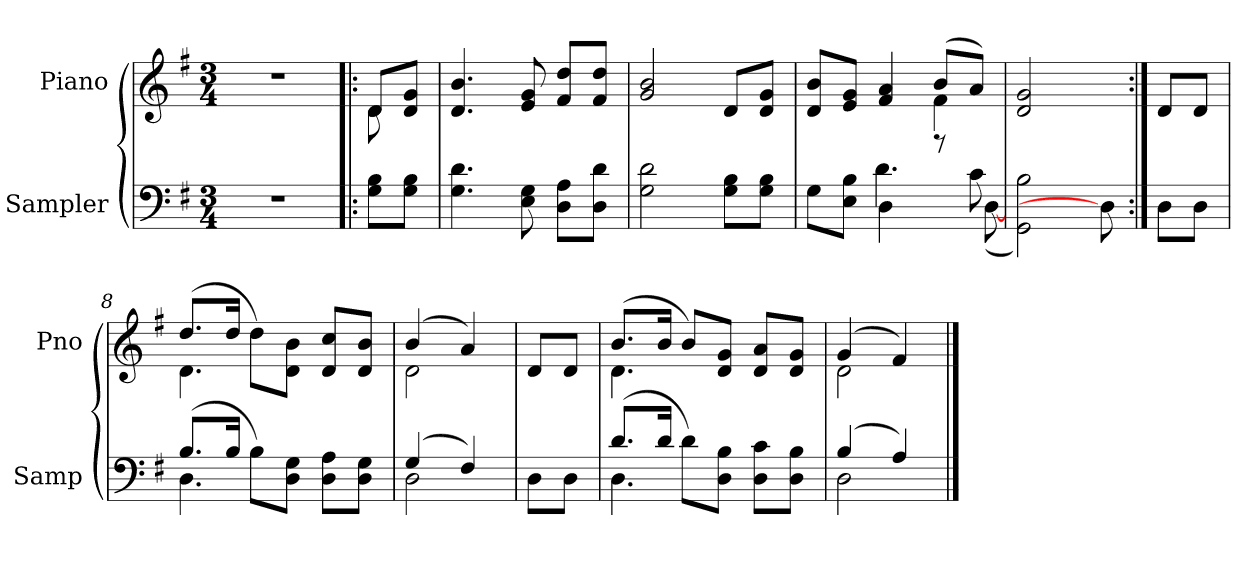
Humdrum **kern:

**kern	**kern
*part2	*part1
*staff2	*staff1
*I"Sampler	*I"Piano
*I'Samp	*I'Pno
*clefF4	*clefG2
*k[f#]	*k[f#]
*G:	*G:
*M3/4	*M3/4
=1	=1
2.r	2.r
=2!|:	=2!|:
*	*^
8G\ 8B\L	8d/L	8d
8G\ 8B\J	8d/ 8g/J	8ryy
*	*v	*v
=3	=3
4.G 4.d	4.d 4.b
8E 8G	8e 8g
8D\ 8A\L	8f#/ 8dd/L
8D\ 8d\J	8f#/ 8dd/J
=4	=4
2G 2d	2g 2b
8G\ 8B\L	8d/L
8G\ 8B\J	8d/ 8g/J
=5	=5
*^	*^
8G\L	4ryy	8d/ 8b/L	2ryy
8E\ 8B\J	.	8e/ 8g/J	.
4D\	4.d	4f# 4a	.
8r	.	(8b/L	4f#
8c\	([8D	8a/J)	.
*v	*v	*	*
*	*v	*v
=6	=6
2GG 2B)	2d 2g
8D]	8ryy
=7:|!	=7:|!
8D\L	8d/L
8D\J	8d/J
=8	=8
*^	*^
(8.B/L	4.D	(8.dd/L	4.d
16B/Jk	.	16dd/Jk	.
8B\L)	.	8dd\L)	.
8D\ 8G\J	4.ryy	8d\ 8b\J	4.ryy
8D\ 8A\L	.	8d/ 8cc/L	.
8D\ 8G\J	.	8d/ 8b/J	.
=9	=9	=9	=9
(4G/	2D	(4b/	2d
4F#/)	.	4a/)	.
*v	*v	*	*
*	*v	*v
=10	=10
8D\L	8d/L
8D\J	8d/J
=11	=11
*^	*^
(8.d/L	4.D	(8.b/L	4.d
16d/Jk	.	16b/Jk	.
8d\L)	.	8b/L)	.
8D\ 8B\J	4.ryy	8d/ 8g/J	4.ryy
8D\ 8c\L	.	8d/ 8a/L	.
8D\ 8B\J	.	8d/ 8g/J	.
=12	=12	=12	=12
(4B/	2D	(4g/	2d
4A/)	.	4f#/)	.
*v	*v	*	*
*	*v	*v
==	==
*-	*-
